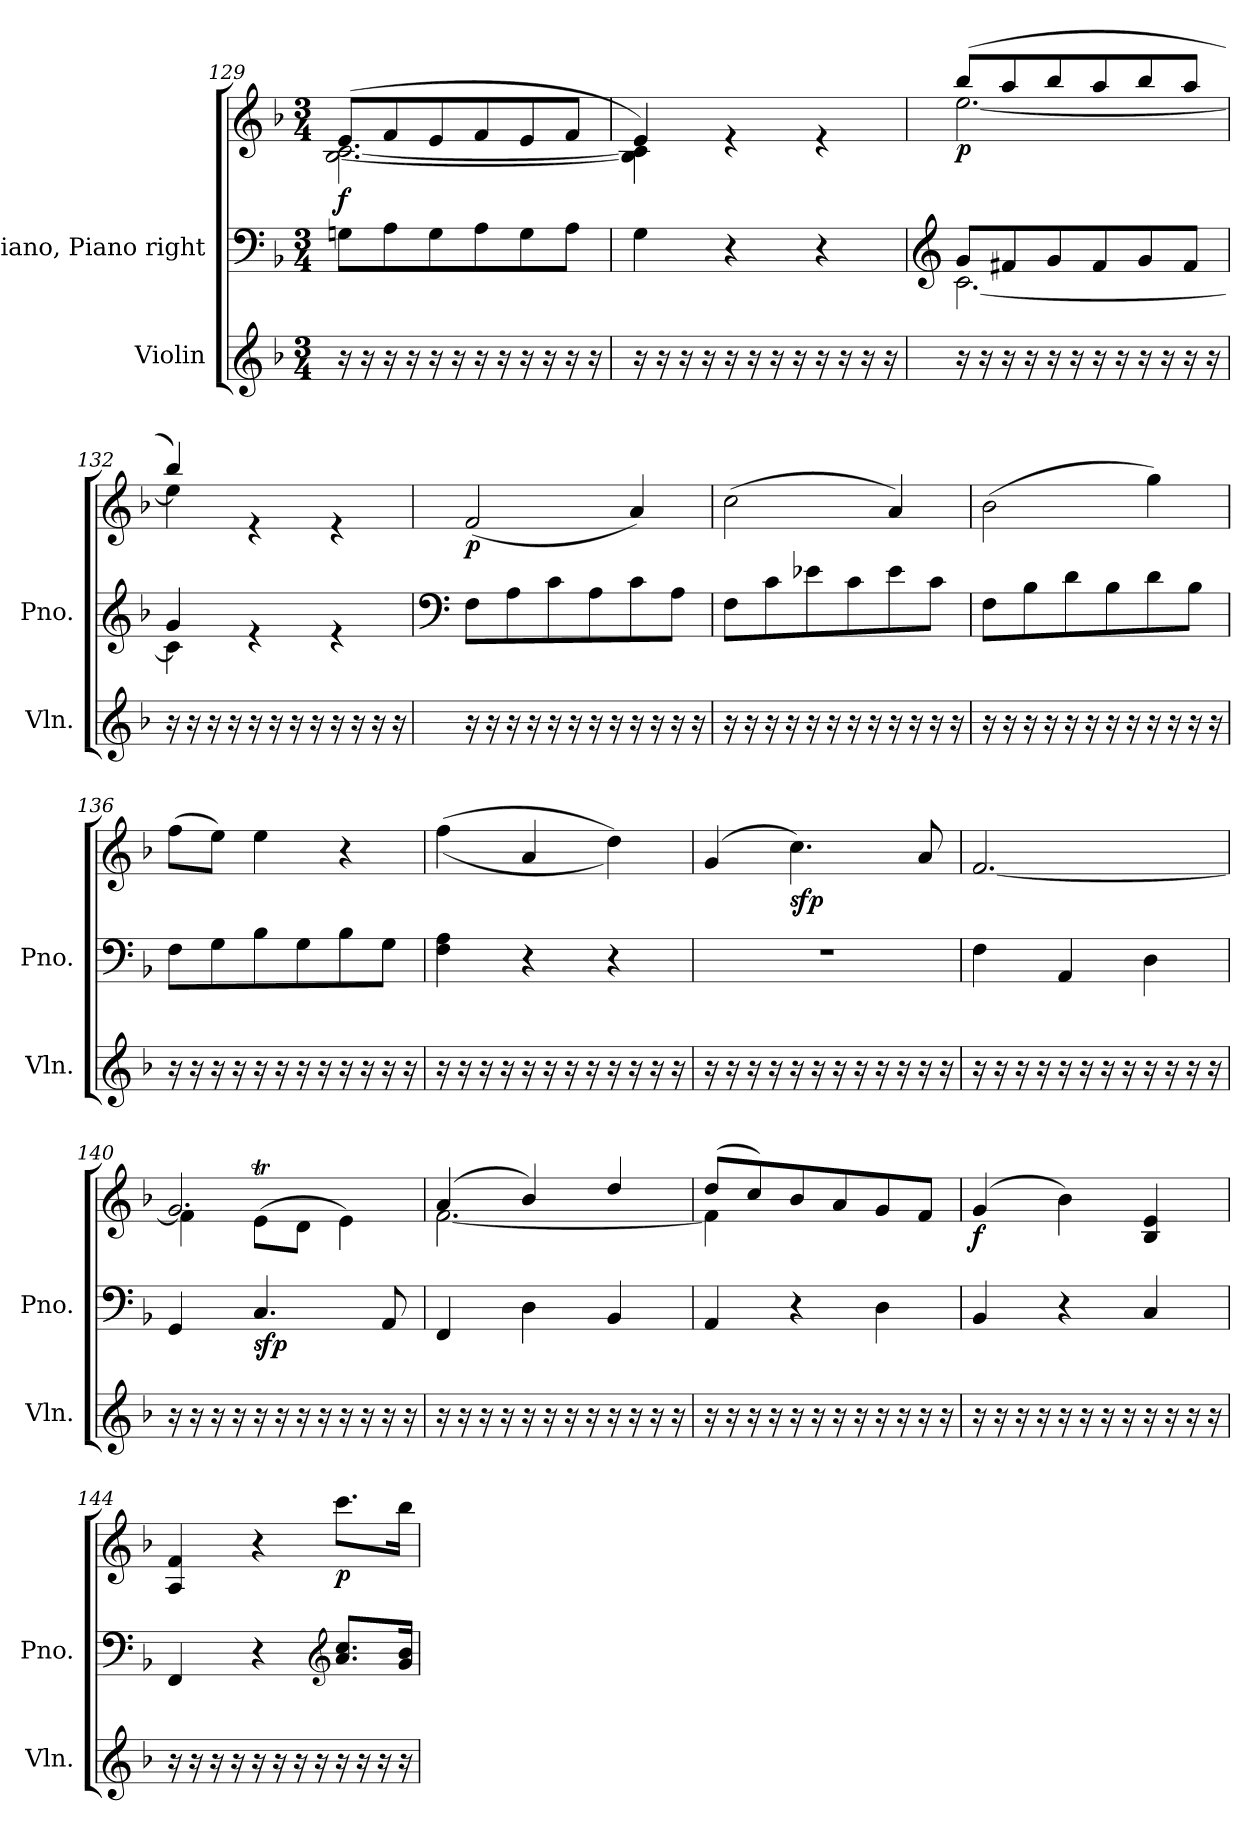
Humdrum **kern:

**kern	**kern	**kern	**dynam
*part2	*part1	*part1	*part1
*staff3	*staff2	*staff1	*staff1/2
*I"Violin	*I"Piano, Piano right	*	*
*I'Vln.	*I'Pno.	*	*
*clefG2	*clefF4	*clefG2	*
*k[b-]	*k[b-]	*k[b-]	*
*M3/4	*M3/4	*M3/4	*
=129	=129	=129	=129
*	*	*^	*
!	!	!	!	!LO:DY:a=2
16r	8Gn\L	(>8e/L	[2.B-\ [2.c\	f
16r	.	.	.	.
16r	8A\	8f/	.	.
16r	.	.	.	.
16r	8G\	8e/	.	.
16r	.	.	.	.
16r	8A\	8f/	.	.
16r	.	.	.	.
16r	8G\	8e/	.	.
16r	.	.	.	.
16r	8A\J	8f/J	.	.
16r	.	.	.	.
!!LO:LB:g=z	!!
=130	=130	=130	=130	=130
16r	4G\	4e/)	4B-\] 4c\]	.
16r	.	.	.	.
16r	.	.	.	.
16r	.	.	.	.
16r	4r	4re	2ryy	.
16r	.	.	.	.
16r	.	.	.	.
16r	.	.	.	.
16r	4r	4re	.	.
16r	.	.	.	.
16r	.	.	.	.
16r	.	.	.	.
=131	=131	=131	=131	=131
*	*clefG2	*	*	*
*	*^	*	*	*
!	!	!	!	!	!LO:DY:b
16r	8g/L	[2.c\	(>8bb-/L	[2.ee\	p
16r	.	.	.	.	.
16r	8f#X/	.	8aa/	.	.
16r	.	.	.	.	.
16r	8g/	.	8bb-/	.	.
16r	.	.	.	.	.
16r	8f#/	.	8aa/	.	.
16r	.	.	.	.	.
16r	8g/	.	8bb-/	.	.
16r	.	.	.	.	.
16r	8f#/J	.	8aa/J	.	.
16r	.	.	.	.	.
=132	=132	=132	=132	=132	=132
16r	4g/	4c\]	4bb-/)	4ee\]	.
16r	.	.	.	.	.
16r	.	.	.	.	.
16r	.	.	.	.	.
16r	4re	2ryy	4re	2ryy	.
16r	.	.	.	.	.
16r	.	.	.	.	.
16r	.	.	.	.	.
16r	4re	.	4re	.	.
16r	.	.	.	.	.
16r	.	.	.	.	.
16r	.	.	.	.	.
*	*v	*v	*	*	*
*	*	*v	*v	*
!!LO:LB:g=z
=133	=133	=133	=133
*	*clefF4	*	*
!	!	!	!LO:DY:b
16r	8F\L	(<2f/	p
16r	.	.	.
16r	8A\	.	.
16r	.	.	.
16r	8c\	.	.
16r	.	.	.
16r	8A\	.	.
16r	.	.	.
16r	8c\	4a/)	.
16r	.	.	.
16r	8A\J	.	.
16r	.	.	.
=134	=134	=134	=134
16r	8F\L	(>2cc\	.
16r	.	.	.
16r	8c\	.	.
16r	.	.	.
16r	8e-X\	.	.
16r	.	.	.
16r	8c\	.	.
16r	.	.	.
16r	8e-\	4a/)	.
16r	.	.	.
16r	8c\J	.	.
16r	.	.	.
=135	=135	=135	=135
16r	8F\L	(>2b-\	.
16r	.	.	.
16r	8B-\	.	.
16r	.	.	.
16r	8d\	.	.
16r	.	.	.
16r	8B-\	.	.
16r	.	.	.
16r	8d\	4gg\)	.
16r	.	.	.
16r	8B-\J	.	.
16r	.	.	.
!!LO:PB:g=z
=136	=136	=136	=136
16r	8F\L	(>8ff\L	.
16r	.	.	.
16r	8G\	8ee\J)	.
16r	.	.	.
16r	8B-\	4ee\	.
16r	.	.	.
16r	8G\	.	.
16r	.	.	.
16r	8B-\	4r	.
16r	.	.	.
16r	8G\J	.	.
16r	.	.	.
=137	=137	=137	=137
16r	4F\ 4A\	(>(>4ff\	.
16r	.	.	.
16r	.	.	.
16r	.	.	.
16r	4r	4a/	.
16r	.	.	.
16r	.	.	.
16r	.	.	.
16r	4r	4dd\))	.
16r	.	.	.
16r	.	.	.
16r	.	.	.
=138	=138	=138	=138
16r	2.r	(>4g/	.
16r	.	.	.
16r	.	.	.
16r	.	.	.
!	!	!	!LO:DY:b
16r	.	4.cc\)	sfp
16r	.	.	.
16r	.	.	.
16r	.	.	.
16r	.	.	.
16r	.	.	.
16r	.	8a/	.
16r	.	.	.
!!LO:LB:g=z
=139	=139	=139	=139
*	*	*^	*
16r	4F\	2.ryy	[2.f/	.
16r	.	.	.	.
16r	.	.	.	.
16r	.	.	.	.
16r	4AA/	.	.	.
16r	.	.	.	.
16r	.	.	.	.
16r	.	.	.	.
16r	4D\	.	.	.
16r	.	.	.	.
16r	.	.	.	.
16r	.	.	.	.
=140	=140	=140	=140	=140
*	*	*	*^	*
16r	4GG/	2.g/	4f\]	4ryy	.
16r	.	.	.	.	.
16r	.	.	.	.	.
16r	.	.	.	.	.
!	!	!	!	!	!LO:DY:b=2
16r	4.C/	.	2ryy	(<8et\L	sfp
16r	.	.	.	.	.
16r	.	.	.	8d\J	.
16r	.	.	.	.	.
16r	.	.	.	4e\)	.
16r	.	.	.	.	.
16r	8AA/	.	.	.	.
16r	.	.	.	.	.
*	*	*	*v	*v	*
=141	=141	=141	=141	=141
16r	4FF/	(>4a/	[2.f\	.
16r	.	.	.	.
16r	.	.	.	.
16r	.	.	.	.
16r	4D\	4b-/)	.	.
16r	.	.	.	.
16r	.	.	.	.
16r	.	.	.	.
16r	4BB-/	4dd/	.	.
16r	.	.	.	.
16r	.	.	.	.
16r	.	.	.	.
!!LO:LB:g=z	!!
=142	=142	=142	=142	=142
16r	4AA/	(>8dd/L	4f\]	.
16r	.	.	.	.
16r	.	8cc/)	.	.
16r	.	.	.	.
16r	4r	8b-/	2ryy	.
16r	.	.	.	.
16r	.	8a/	.	.
16r	.	.	.	.
16r	4D\	8g/	.	.
16r	.	.	.	.
16r	.	8f/J	.	.
16r	.	.	.	.
*	*	*v	*v	*
=143	=143	=143	=143
!	!	!	!LO:DY:b
16r	4BB-/	(>4g/	f
16r	.	.	.
16r	.	.	.
16r	.	.	.
16r	4r	4b-\)	.
16r	.	.	.
16r	.	.	.
16r	.	.	.
16r	4C/	4B-/ 4e/	.
16r	.	.	.
16r	.	.	.
16r	.	.	.
=144	=144	=144	=144
16r	4FF/	4A/ 4f/	.
16r	.	.	.
16r	.	.	.
16r	.	.	.
16r	4r	4r	.
16r	.	.	.
16r	.	.	.
16r	.	.	.
*	*clefG2	*	*
!	!	!	!LO:DY:b
16r	8.a/ 8.cc/L	8.ccc\L	p
16r	.	.	.
16r	.	.	.
16r	16g/ 16b-/Jk	16bb-\Jk	.
=	=	=	=
*-	*-	*-	*-
